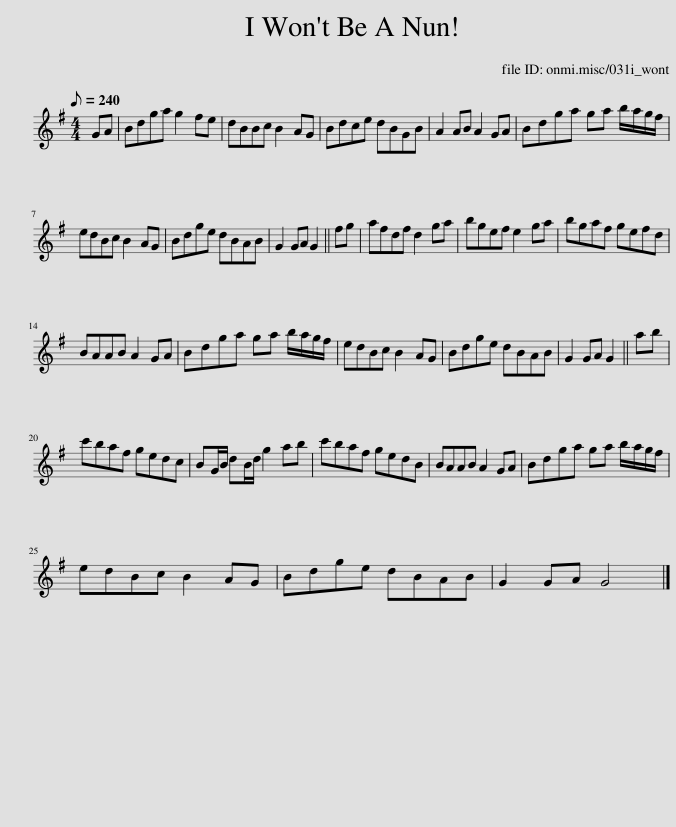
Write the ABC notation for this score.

X:1
L:1/8
Q:1/8=240
M:4/4
I:linebreak $
K:G
V:1 treble
V:1
 GA | Bdga g2 fe | dBBc B2 AG | Bdce dBGB | A2 AB A2 GA | %5
 Bdga ga b/a/g/f/ |$ edBc B2 AG | Bdge dBAB | G2 GA G2 || fg | %10
 afdf d2 ga | bgef e2 ga | bgaf gefd |$ BAAB A2 GA | Bdga ga b/a/g/f/ | %15
 edBc B2 AG | Bdge dBAB | G2 GA G2 || ab |$ c'baf gedc | %20
 BG/B/ dB/d/ g2 ab | c'baf gedB | BAAB A2 GA | Bdga ga b/a/g/f/ |$ edBc B2 AG | %25
 Bdge dBAB | G2 GA G4 |] %27
